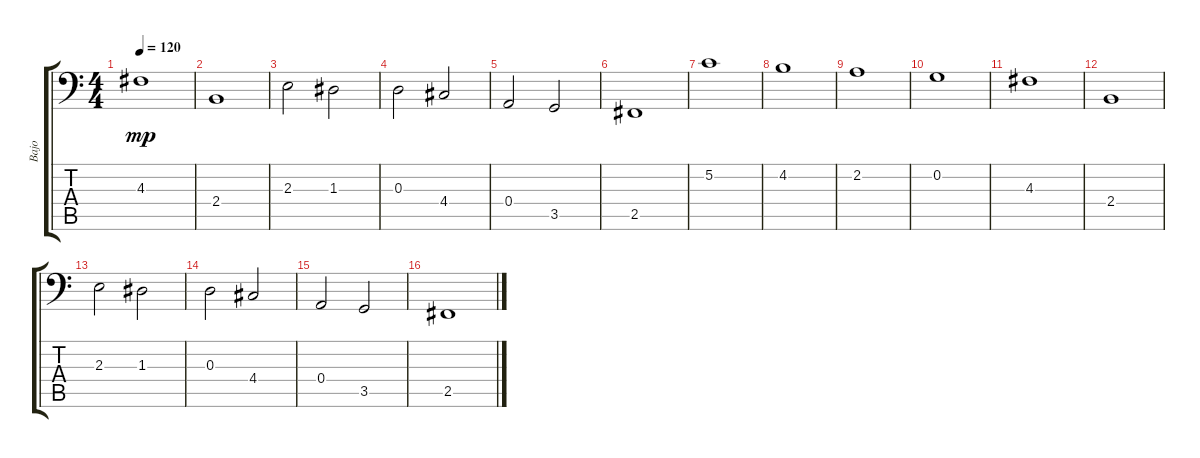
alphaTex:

\track ("Bajo" "Bajo") {instrument electricbasspick}
\staff {score tabs}
\tuning (C3 G2 D2 A1 E1 B0) {hide}
\ts (4 4)
\tempo 120
\clef f4
\ks c
4.3.1{dy mp} |
2.4.1 |
2.3.2 1.3.2 |
0.3.2 4.4.2 |
0.4.2 3.5.2 |
2.5.1 |
5.2.1 |
4.2.1 |
2.2.1 |
0.2.1 |
4.3.1 |
2.4.1 |
2.3.2 1.3.2 |
0.3.2 4.4.2 |
0.4.2 3.5.2 |
2.5.1
